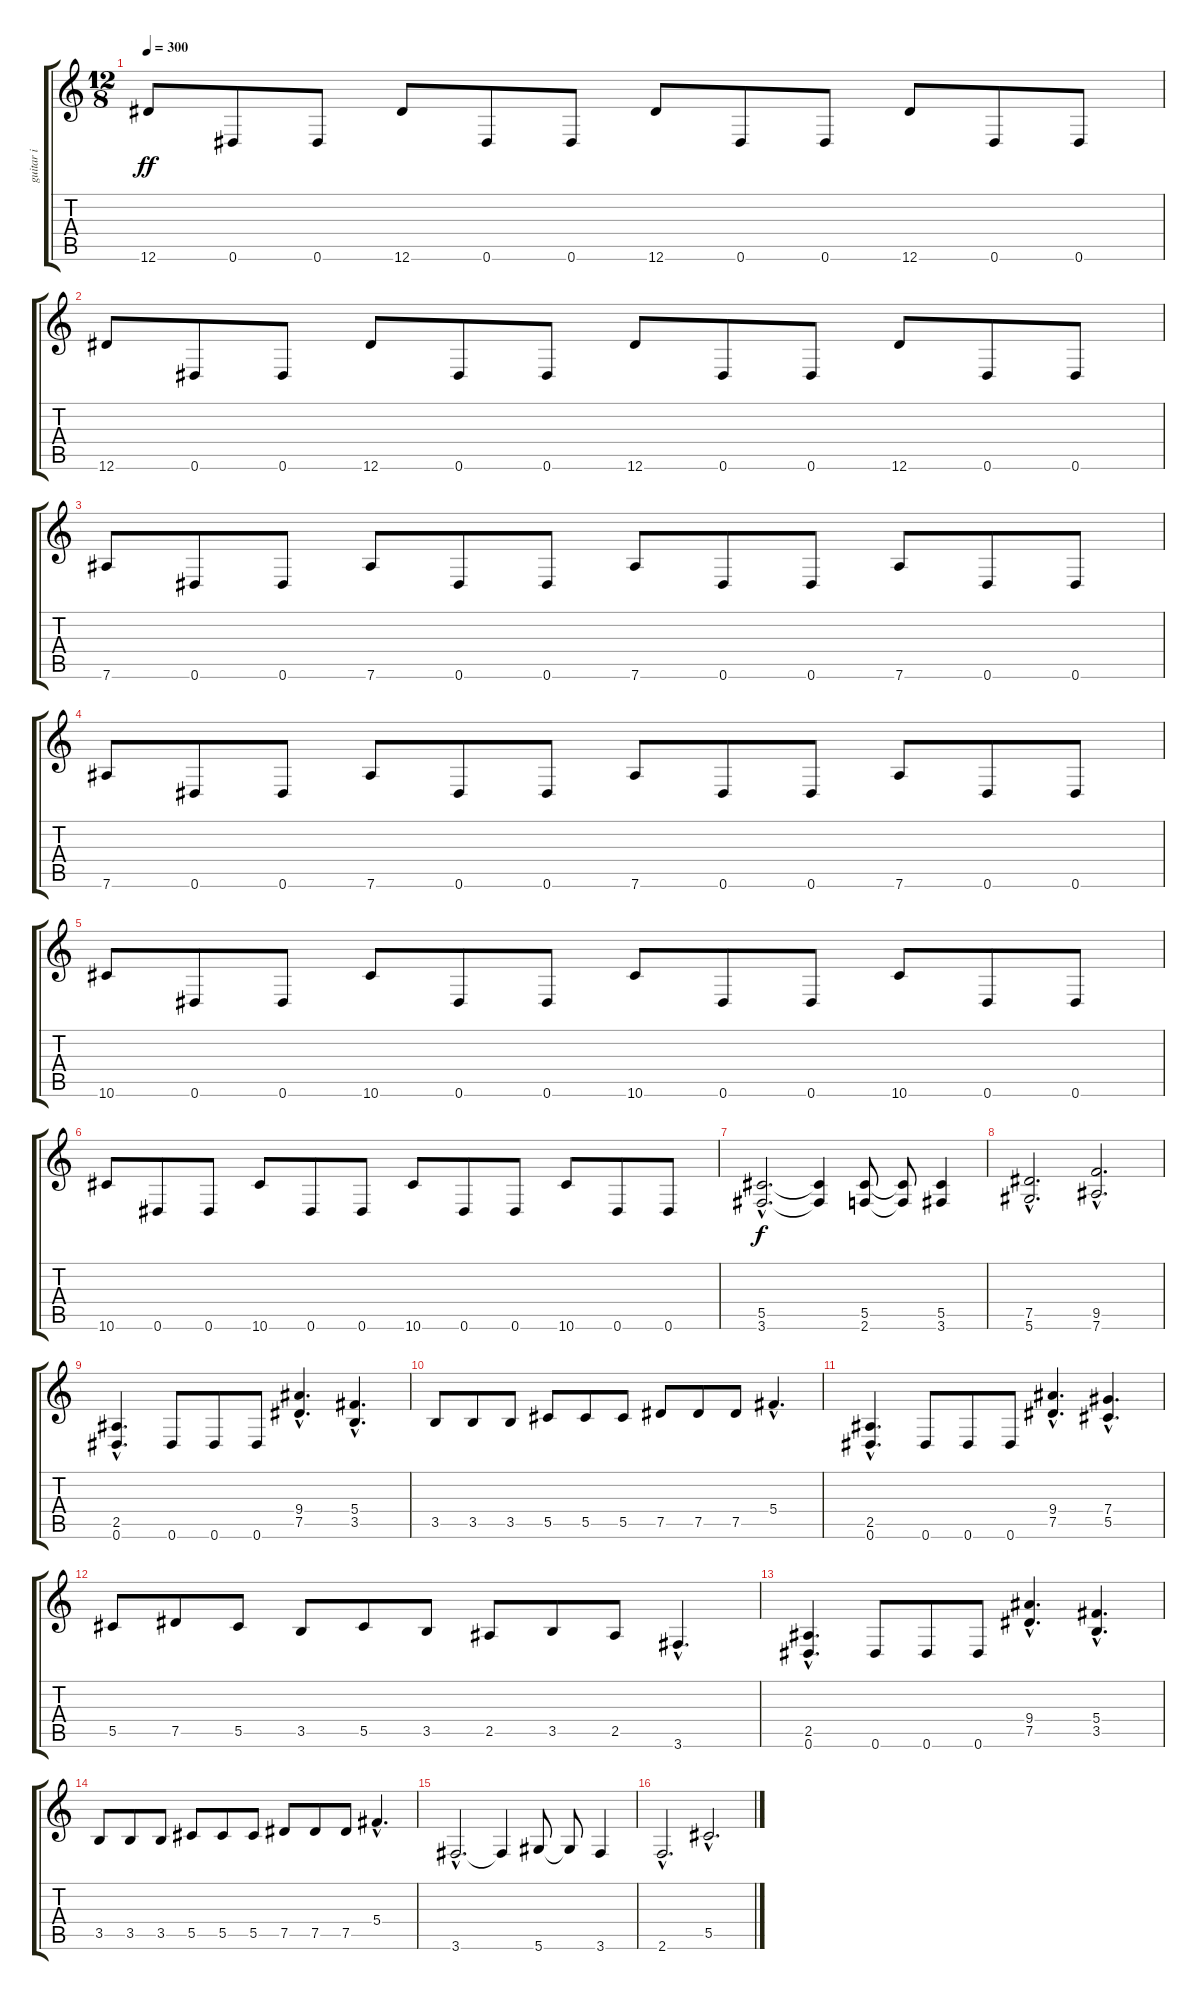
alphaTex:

\track ("guitar i" "guitar i") {instrument overdrivenguitar}
\staff {score tabs}
\tuning (Eb4 Bb3 Gb3 Db3 Ab2 Eb2) {hide}
\ts (12 8)
\tempo 300
\clef g2
\ks c
12.6.8{dy ff} 0.6.8 0.6.8 12.6.8 0.6.8 0.6.8 12.6.8 0.6.8 0.6.8 12.6.8 0.6.8 0.6.8 |
12.6.8 0.6.8 0.6.8 12.6.8 0.6.8 0.6.8 12.6.8 0.6.8 0.6.8 12.6.8 0.6.8 0.6.8 |
7.6.8 0.6.8 0.6.8 7.6.8 0.6.8 0.6.8 7.6.8 0.6.8 0.6.8 7.6.8 0.6.8 0.6.8 |
7.6.8 0.6.8 0.6.8 7.6.8 0.6.8 0.6.8 7.6.8 0.6.8 0.6.8 7.6.8 0.6.8 0.6.8 |
10.6.8 0.6.8 0.6.8 10.6.8 0.6.8 0.6.8 10.6.8 0.6.8 0.6.8 10.6.8 0.6.8 0.6.8 |
10.6.8 0.6.8 0.6.8 10.6.8 0.6.8 0.6.8 10.6.8 0.6.8 0.6.8 10.6.8 0.6.8 0.6.8 |
(5.5{hac} 3.6{hac}).2{d dy f} (5.5{t} 3.6{t}).4 (5.5 2.6).8 (5.5{t} 2.6{t}).8 (5.5 3.6).4 |
(7.5{hac} 5.6{hac}).2{d} (9.5{hac} 7.6{hac}).2{d} |
(2.5{hac} 0.6{hac}).4{d} 0.6.8 0.6.8 0.6.8 (9.4{hac} 7.5{hac}).4{d} (5.4{hac} 3.5{hac}).4{d} |
3.5.8 3.5.8 3.5.8 5.5.8 5.5.8 5.5.8 7.5.8 7.5.8 7.5.8 5.4{hac}.4{d} |
(2.5{hac} 0.6{hac}).4{d} 0.6.8 0.6.8 0.6.8 (9.4{hac} 7.5{hac}).4{d} (7.4{hac} 5.5{hac}).4{d} |
5.5.8 7.5.8 5.5.8 3.5.8 5.5.8 3.5.8 2.5.8 3.5.8 2.5.8 3.6{hac}.4{d} |
(2.5{hac} 0.6{hac}).4{d} 0.6.8 0.6.8 0.6.8 (9.4{hac} 7.5{hac}).4{d} (5.4{hac} 3.5{hac}).4{d} |
3.5.8 3.5.8 3.5.8 5.5.8 5.5.8 5.5.8 7.5.8 7.5.8 7.5.8 5.4{hac}.4{d} |
3.6{hac}.2{d} 3.6{t}.4 5.6.8 5.6{t}.8 3.6.4 |
2.6{hac}.2{d} 5.5{hac}.2{d}
